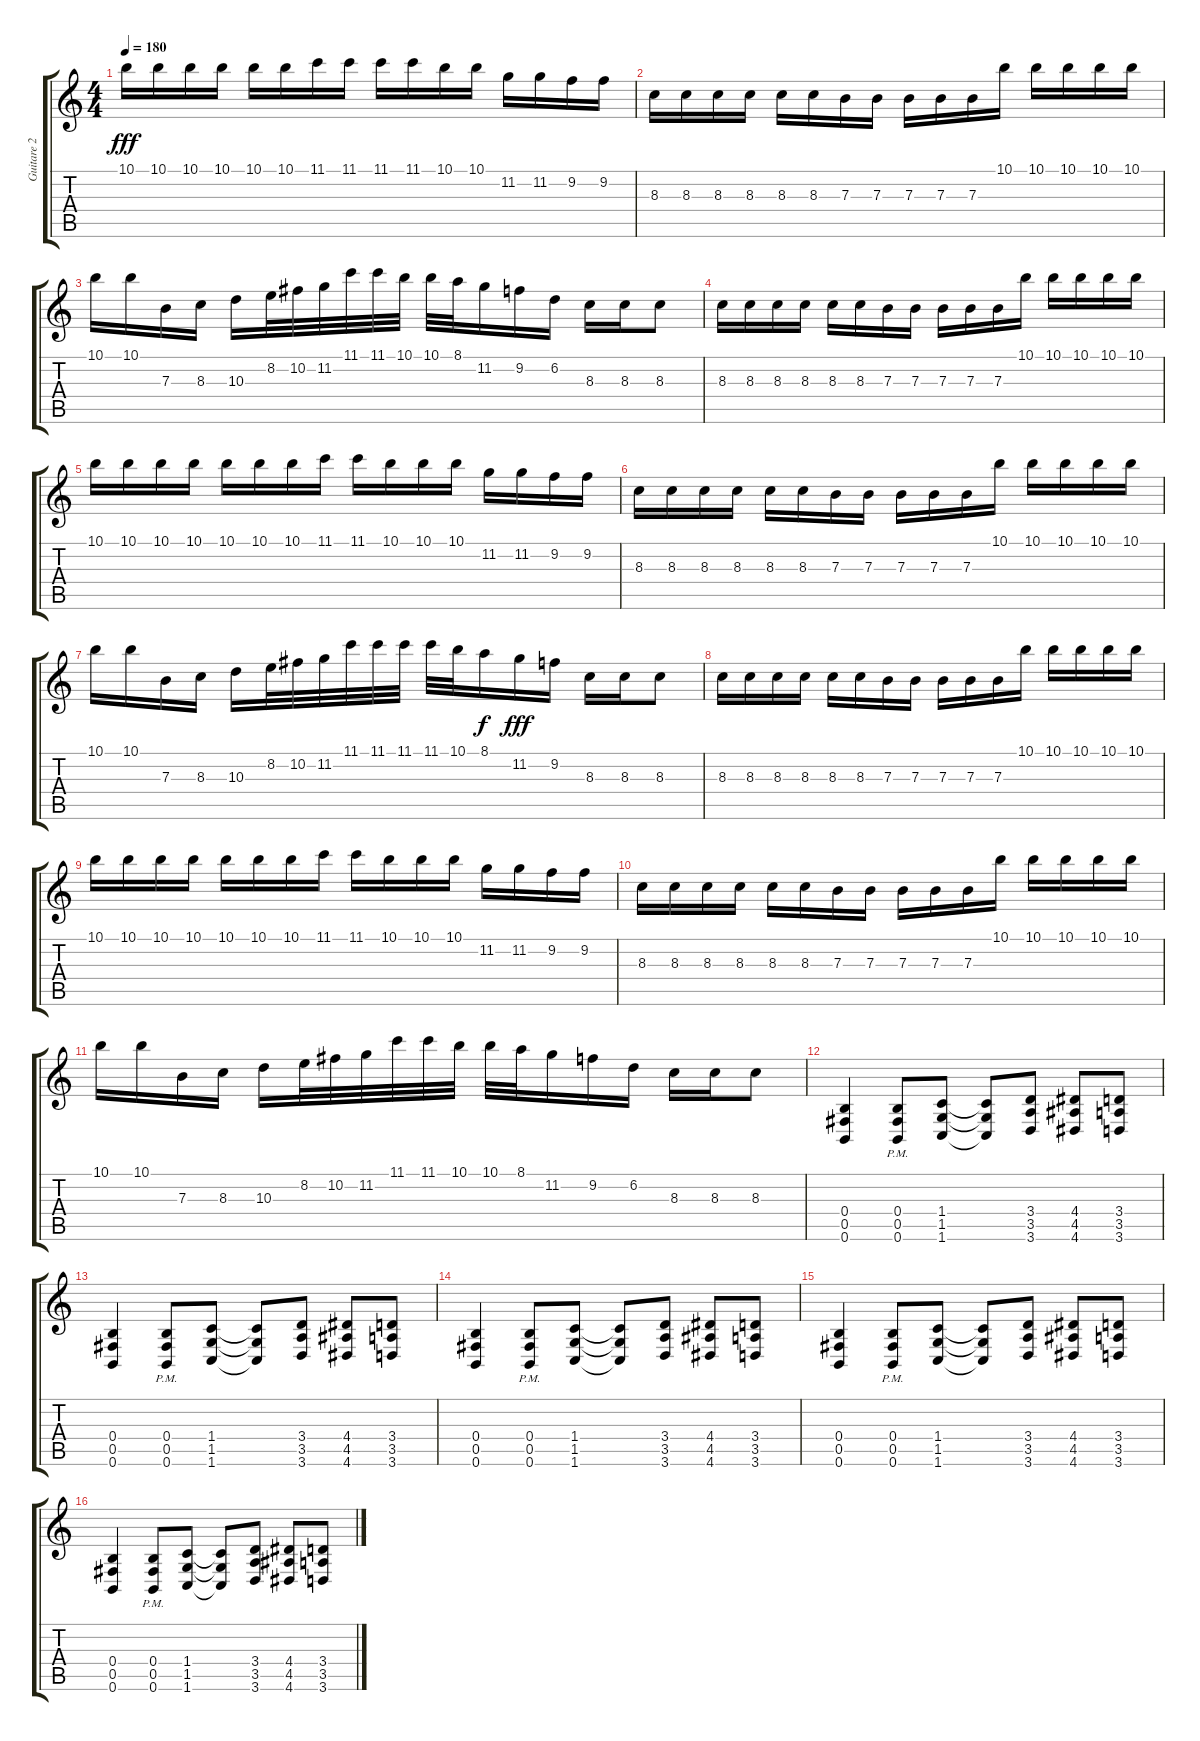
\track ("Guitare 2" "Guitare 2") {instrument distortionguitar}
\staff {score tabs}
\tuning (Db4 Ab3 E3 B2 Gb2 B1) {hide}
\ts (4 4)
\tempo 180
\clef g2
\ks c
10.1.16{dy fff} 10.1.16 10.1.16 10.1.16 10.1.16 10.1.16 11.1.16 11.1.16 11.1.16 11.1.16 10.1.16 10.1.16 11.2.16 11.2.16 9.2.16 9.2.16 |
8.3.16 8.3.16 8.3.16 8.3.16 8.3.16 8.3.16 7.3.16 7.3.16 7.3.16 7.3.16 7.3.16 10.1.16 10.1.16 10.1.16 10.1.16 10.1.16 |
10.1.16 10.1.16 7.3.16 8.3.16 10.3.16 8.2.32 10.2.32 11.2.32 11.1.32 11.1.32 10.1.32 10.1.32 8.1.32 11.2.16 9.2.16 6.2.16 8.3.16 8.3.16 8.3.8 |
8.3.16 8.3.16 8.3.16 8.3.16 8.3.16 8.3.16 7.3.16 7.3.16 7.3.16 7.3.16 7.3.16 10.1.16 10.1.16 10.1.16 10.1.16 10.1.16 |
10.1.16 10.1.16 10.1.16 10.1.16 10.1.16 10.1.16 10.1.16 11.1.16 11.1.16 10.1.16 10.1.16 10.1.16 11.2.16 11.2.16 9.2.16 9.2.16 |
8.3.16 8.3.16 8.3.16 8.3.16 8.3.16 8.3.16 7.3.16 7.3.16 7.3.16 7.3.16 7.3.16 10.1.16 10.1.16 10.1.16 10.1.16 10.1.16 |
10.1.16 10.1.16 7.3.16 8.3.16 10.3.16 8.2.32 10.2.32 11.2.32 11.1.32 11.1.32 11.1.32 11.1.32 10.1.32 8.1.16{dy f} 11.2.16{dy fff} 9.2.16 8.3.16 8.3.16 8.3.8 |
8.3.16 8.3.16 8.3.16 8.3.16 8.3.16 8.3.16 7.3.16 7.3.16 7.3.16 7.3.16 7.3.16 10.1.16 10.1.16 10.1.16 10.1.16 10.1.16 |
10.1.16 10.1.16 10.1.16 10.1.16 10.1.16 10.1.16 10.1.16 11.1.16 11.1.16 10.1.16 10.1.16 10.1.16 11.2.16 11.2.16 9.2.16 9.2.16 |
8.3.16 8.3.16 8.3.16 8.3.16 8.3.16 8.3.16 7.3.16 7.3.16 7.3.16 7.3.16 7.3.16 10.1.16 10.1.16 10.1.16 10.1.16 10.1.16 |
10.1.16 10.1.16 7.3.16 8.3.16 10.3.16 8.2.32 10.2.32 11.2.32 11.1.32 11.1.32 10.1.32 10.1.32 8.1.32 11.2.16 9.2.16 6.2.16 8.3.16 8.3.16 8.3.8 |
(0.4 0.5 0.6).4 (0.4{pm} 0.5{pm} 0.6{pm}).8 (1.4 1.5 1.6).8 (1.4{t} 1.5{t} 1.6{t}).8 (3.4 3.5 3.6).8 (4.4 4.5 4.6).8 (3.4 3.5 3.6).8 |
(0.4 0.5 0.6).4 (0.4{pm} 0.5{pm} 0.6{pm}).8 (1.4 1.5 1.6).8 (1.4{t} 1.5{t} 1.6{t}).8 (3.4 3.5 3.6).8 (4.4 4.5 4.6).8 (3.4 3.5 3.6).8 |
(0.4 0.5 0.6).4 (0.4{pm} 0.5{pm} 0.6{pm}).8 (1.4 1.5 1.6).8 (1.4{t} 1.5{t} 1.6{t}).8 (3.4 3.5 3.6).8 (4.4 4.5 4.6).8 (3.4 3.5 3.6).8 |
(0.4 0.5 0.6).4 (0.4{pm} 0.5{pm} 0.6{pm}).8 (1.4 1.5 1.6).8 (1.4{t} 1.5{t} 1.6{t}).8 (3.4 3.5 3.6).8 (4.4 4.5 4.6).8 (3.4 3.5 3.6).8 |
(0.4 0.5 0.6).4 (0.4{pm} 0.5{pm} 0.6{pm}).8 (1.4 1.5 1.6).8 (1.4{t} 1.5{t} 1.6{t}).8 (3.4 3.5 3.6).8 (4.4 4.5 4.6).8 (3.4 3.5 3.6).8
